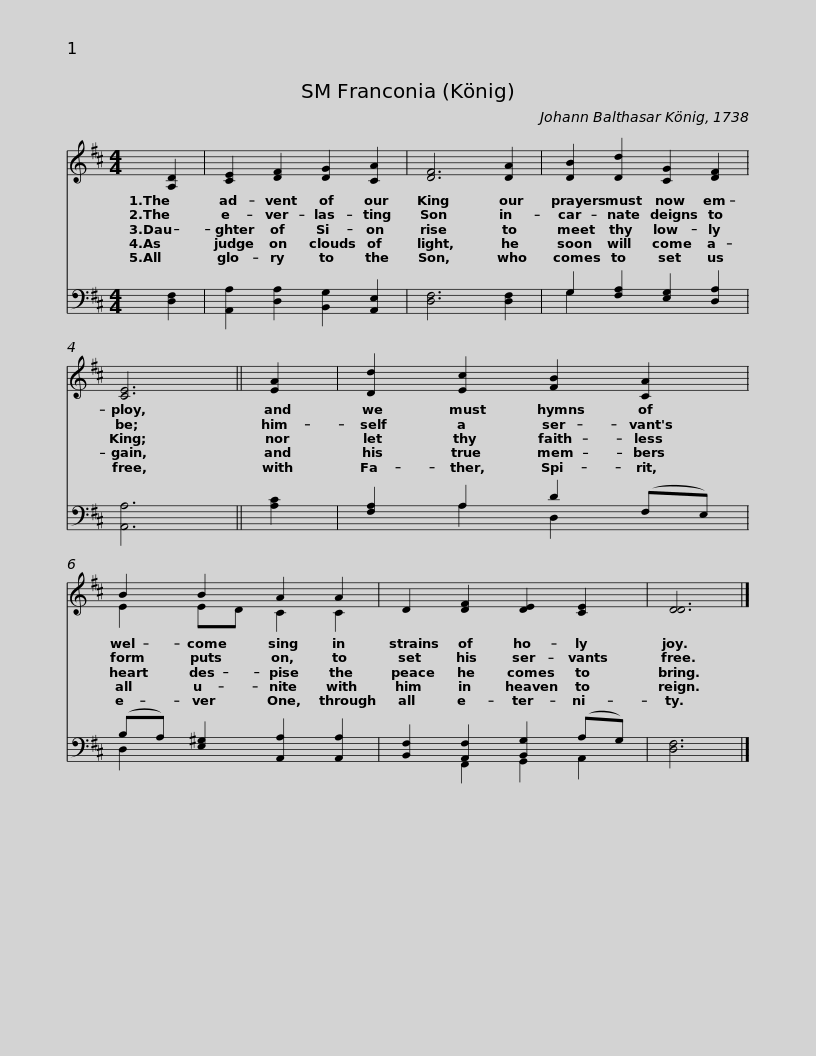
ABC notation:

X:1
%%score ( 1 2 ) ( 3 4 )
L:1/8
M:4/4
I:linebreak $
K:D
V:1 treble
V:2 treble
V:3 bass
V:4 bass
V:1
 [A,D]2 | [CE]2 [DF]2 [DG]2 [CA]2 | [DF]6 [DA]2 | [DB]2 [Dd]2 [CG]2 [DF]2 | [CE]6 ||$ %5
 [EA]2 | [Dd]2 [Ec]2 [FB]2 [CA]2 | B2 B2 A2 A2 | D2 [DF]2 [DE]2 [CE]2 | [DD]6 |] %10
V:2
 x2 | x8 | x8 | x8 | x6 ||$ %5
 x2 | x8 | E2 ED C2 C2 | x8 | x6 |] %10
V:3
 [D,F,]2 | [A,,A,]2 [D,A,]2 [B,,G,]2 [A,,E,]2 | [D,F,]6 [D,F,]2 | G,2 [F,A,]2 [E,G,]2 [D,A,]2 | [A,,A,]6 ||$ %5
 [A,C]2 | [F,A,]2 A,2 D2 (F,E,) | (B,A,) [E,^G,]2 [A,,A,]2 [A,,A,]2 | [B,,F,]2 [A,,F,]2 [B,,G,]2 (A,G,) | [D,F,]6 |] %10
V:4
 x2 | x8 | x8 | G,2 x6 | x6 ||$ %5
 x2 | x2 A,2 D,2 x2 | D,2 x6 | x2 F,,2 G,,2 A,,2 | x6 |] %10
